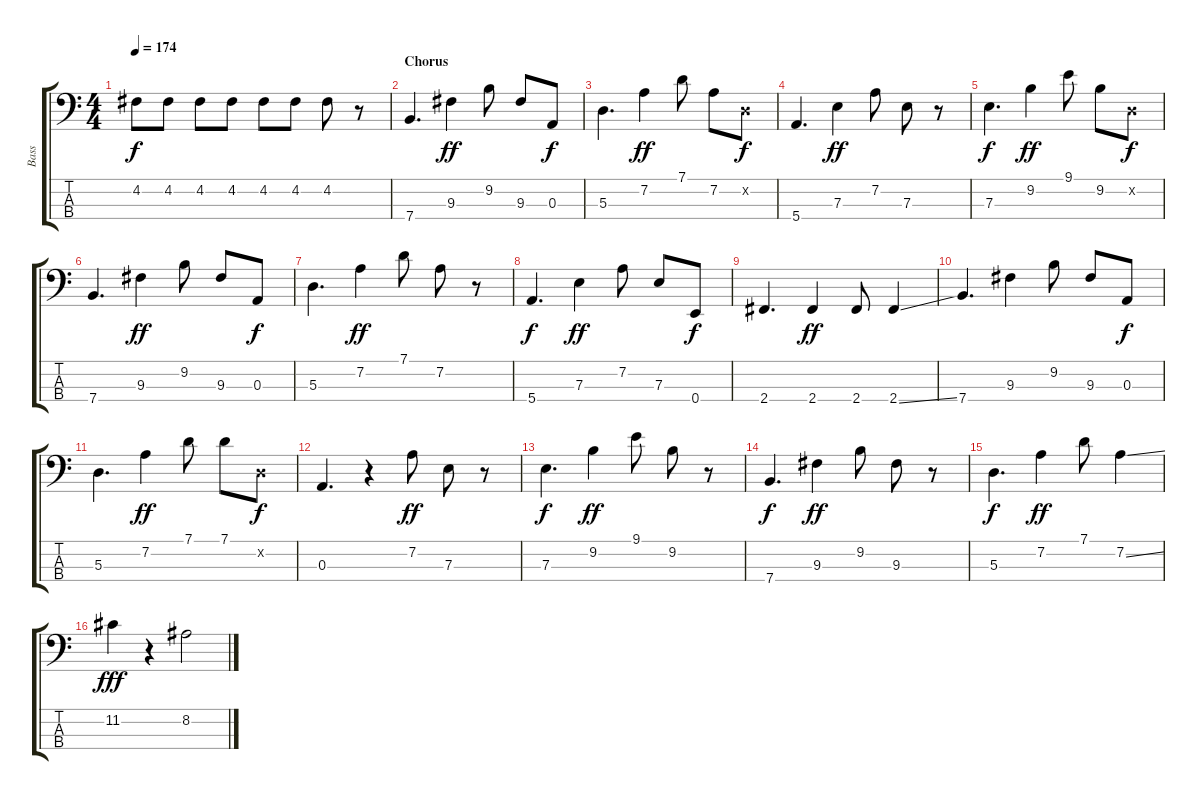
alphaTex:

\track ("Bass" "Bass") {instrument fretlessbass}
\staff {score tabs}
\tuning (G2 D2 A1 E1) {hide}
\ts (4 4)
\tempo 174
\clef f4
\ks c
4.2.8{dy f} 4.2.8 4.2.8 4.2.8 4.2.8 4.2.8 4.2.8 r.8 |
\section ("" "Chorus")
7.4.4{d} 9.3.4{dy ff} 9.2.8 9.3.8 0.3.8{dy f} |
5.3.4{d} 7.2.4{dy ff} 7.1.8 7.2.8 0.2{x}.8{dy f} |
5.4.4{d} 7.3.4{dy ff} 7.2.8 7.3.8 r.8 |
7.3.4{d dy f} 9.2.4{dy ff} 9.1.8 9.2.8 0.2{x}.8{dy f} |
7.4.4{d} 9.3.4{dy ff} 9.2.8 9.3.8 0.3.8{dy f} |
5.3.4{d} 7.2.4{dy ff} 7.1.8 7.2.8 r.8 |
5.4.4{d dy f} 7.3.4{dy ff} 7.2.8 7.3.8 0.4.8{dy f} |
2.4.4{d} 2.4.4{dy ff} 2.4.8 2.4{ss}.4 |
7.4.4{d} 9.3.4 9.2.8 9.3.8 0.3.8{dy f} |
5.3.4{d} 7.2.4{dy ff} 7.1.8 7.1.8 0.2{x}.8{dy f} |
0.3.4{d} r.4 7.2.8{dy ff} 7.3.8 r.8 |
7.3.4{d dy f} 9.2.4{dy ff} 9.1.8 9.2.8 r.8 |
7.4.4{d dy f} 9.3.4{dy ff} 9.2.8 9.3.8 r.8 |
5.3.4{d dy f} 7.2.4{dy ff} 7.1.8 7.2{ss}.4 |
11.2.4{dy fff} r.4 8.2.2
